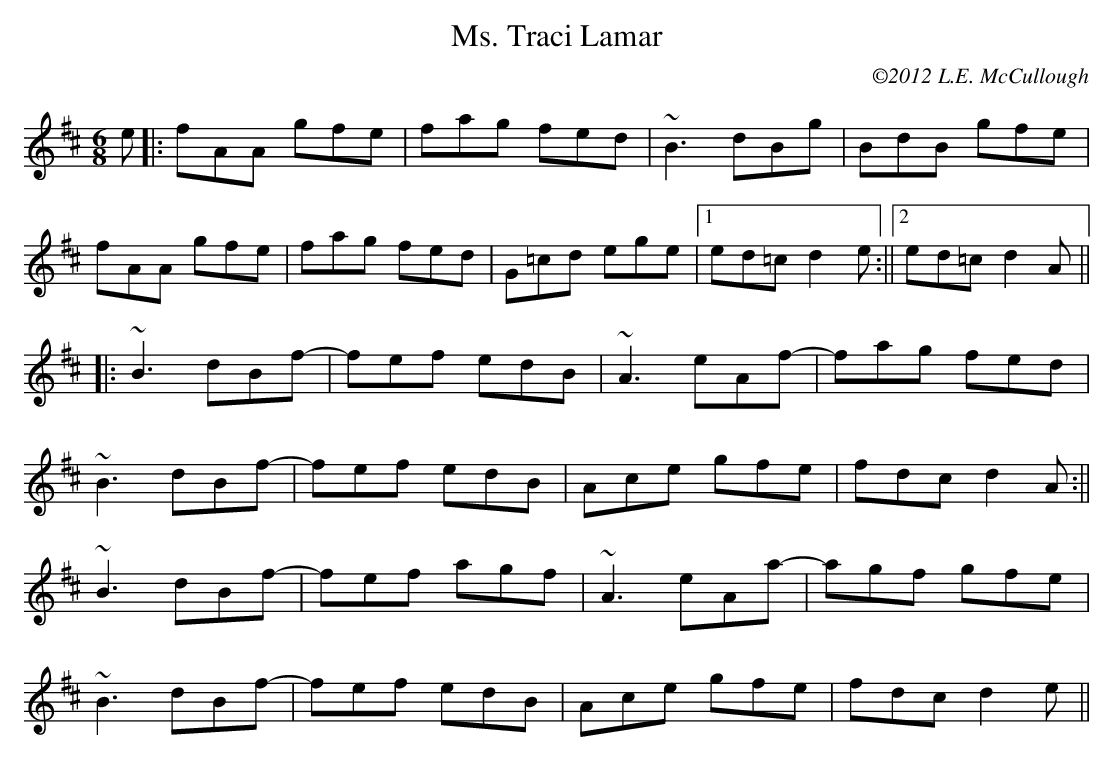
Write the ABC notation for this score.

X:1
T:Ms. Traci Lamar
C:©2012 L.E. McCullough
M:6/8
L:1/8
K:D
e||: fAA gfe | fag fed | ~B3 dBg | BdB gfe |
fAA gfe | fag fed | G=cd ege |1 ed=c d2e :||2 ed=c d2A ||:
~B3 dBf-| fef edB | ~A3 eAf-| fag fed |
~B3 dBf- | fef edB | Ace gfe | fdc d2A :||
~B3 dBf-| fef agf | ~A3 eAa-| agf gfe |
~B3 dBf- | fef edB | Ace gfe | fdc d2e ||
